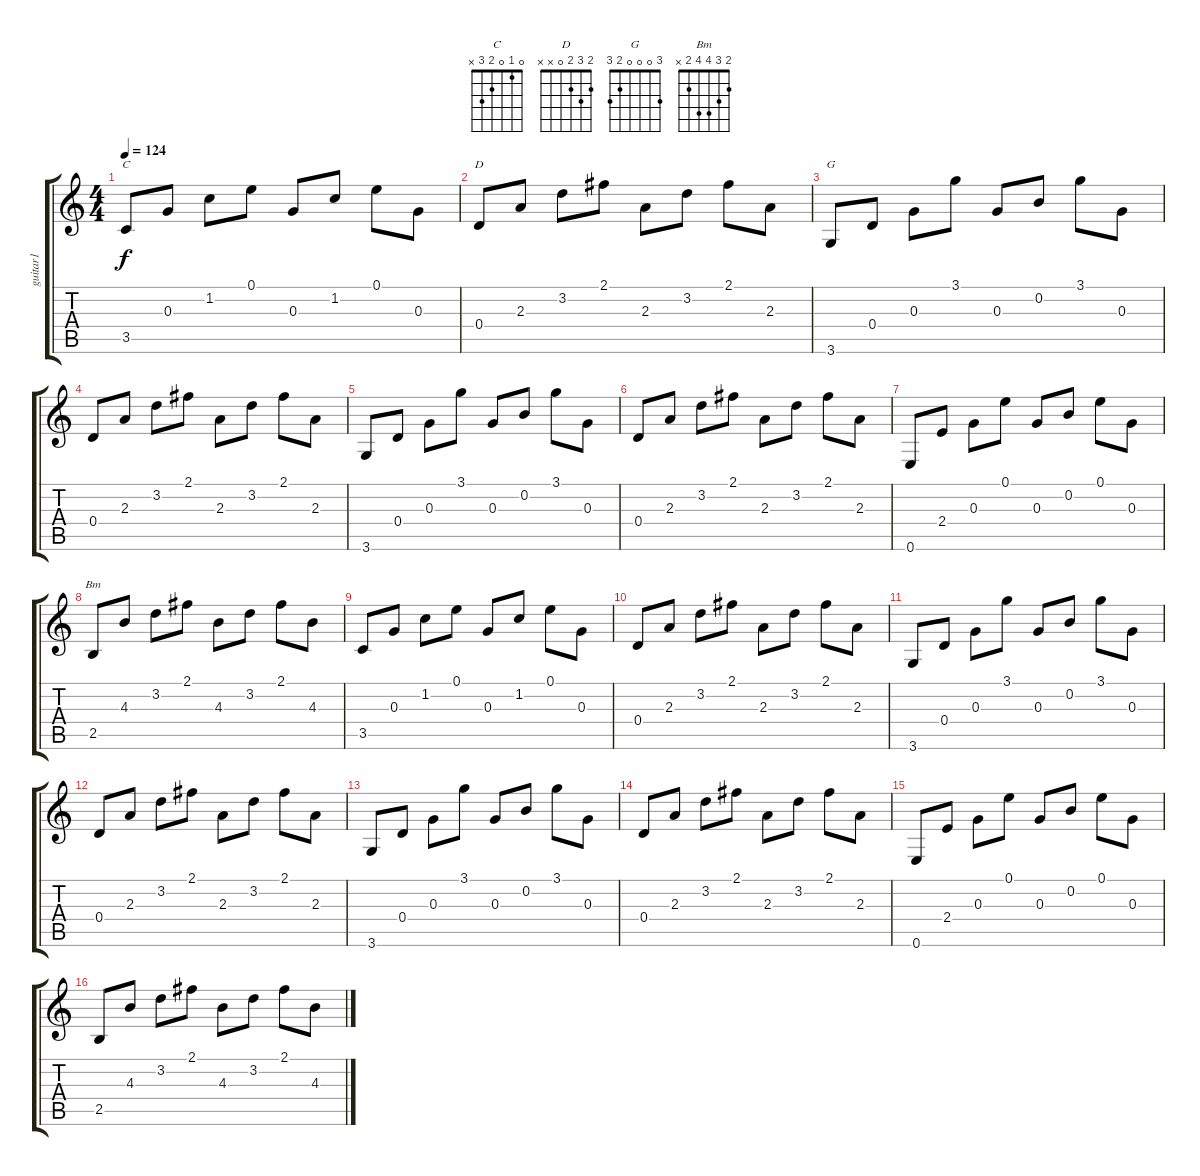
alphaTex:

\track ("guitar1" "guitar1") {instrument acousticguitarnylon}
\staff {score tabs}
\tuning (E4 B3 G3 D3 A2 E2) {hide}
\chord ("C" 0 1 0 2 3 x)
\chord ("D" 2 3 2 0 x x)
\chord ("G" 3 0 0 0 2 3)
\chord ("Bm" 2 3 4 4 2 x)
\ts (4 4)
\tempo 124
\clef g2
\ks c
3.5.8{ch "C" dy f} 0.3.8 1.2.8 0.1.8 0.3.8 1.2.8 0.1.8 0.3.8 |
0.4.8{ch "D"} 2.3.8 3.2.8 2.1.8 2.3.8 3.2.8 2.1.8 2.3.8 |
3.6.8{ch "G"} 0.4.8 0.3.8 3.1.8 0.3.8 0.2.8 3.1.8 0.3.8 |
0.4.8 2.3.8 3.2.8 2.1.8 2.3.8 3.2.8 2.1.8 2.3.8 |
3.6.8 0.4.8 0.3.8 3.1.8 0.3.8 0.2.8 3.1.8 0.3.8 |
0.4.8 2.3.8 3.2.8 2.1.8 2.3.8 3.2.8 2.1.8 2.3.8 |
0.6.8 2.4.8 0.3.8 0.1.8 0.3.8 0.2.8 0.1.8 0.3.8 |
2.5.8{ch "Bm"} 4.3.8 3.2.8 2.1.8 4.3.8 3.2.8 2.1.8 4.3.8 |
3.5.8 0.3.8 1.2.8 0.1.8 0.3.8 1.2.8 0.1.8 0.3.8 |
0.4.8 2.3.8 3.2.8 2.1.8 2.3.8 3.2.8 2.1.8 2.3.8 |
3.6.8 0.4.8 0.3.8 3.1.8 0.3.8 0.2.8 3.1.8 0.3.8 |
0.4.8 2.3.8 3.2.8 2.1.8 2.3.8 3.2.8 2.1.8 2.3.8 |
3.6.8 0.4.8 0.3.8 3.1.8 0.3.8 0.2.8 3.1.8 0.3.8 |
0.4.8 2.3.8 3.2.8 2.1.8 2.3.8 3.2.8 2.1.8 2.3.8 |
0.6.8 2.4.8 0.3.8 0.1.8 0.3.8 0.2.8 0.1.8 0.3.8 |
2.5.8 4.3.8 3.2.8 2.1.8 4.3.8 3.2.8 2.1.8 4.3.8
